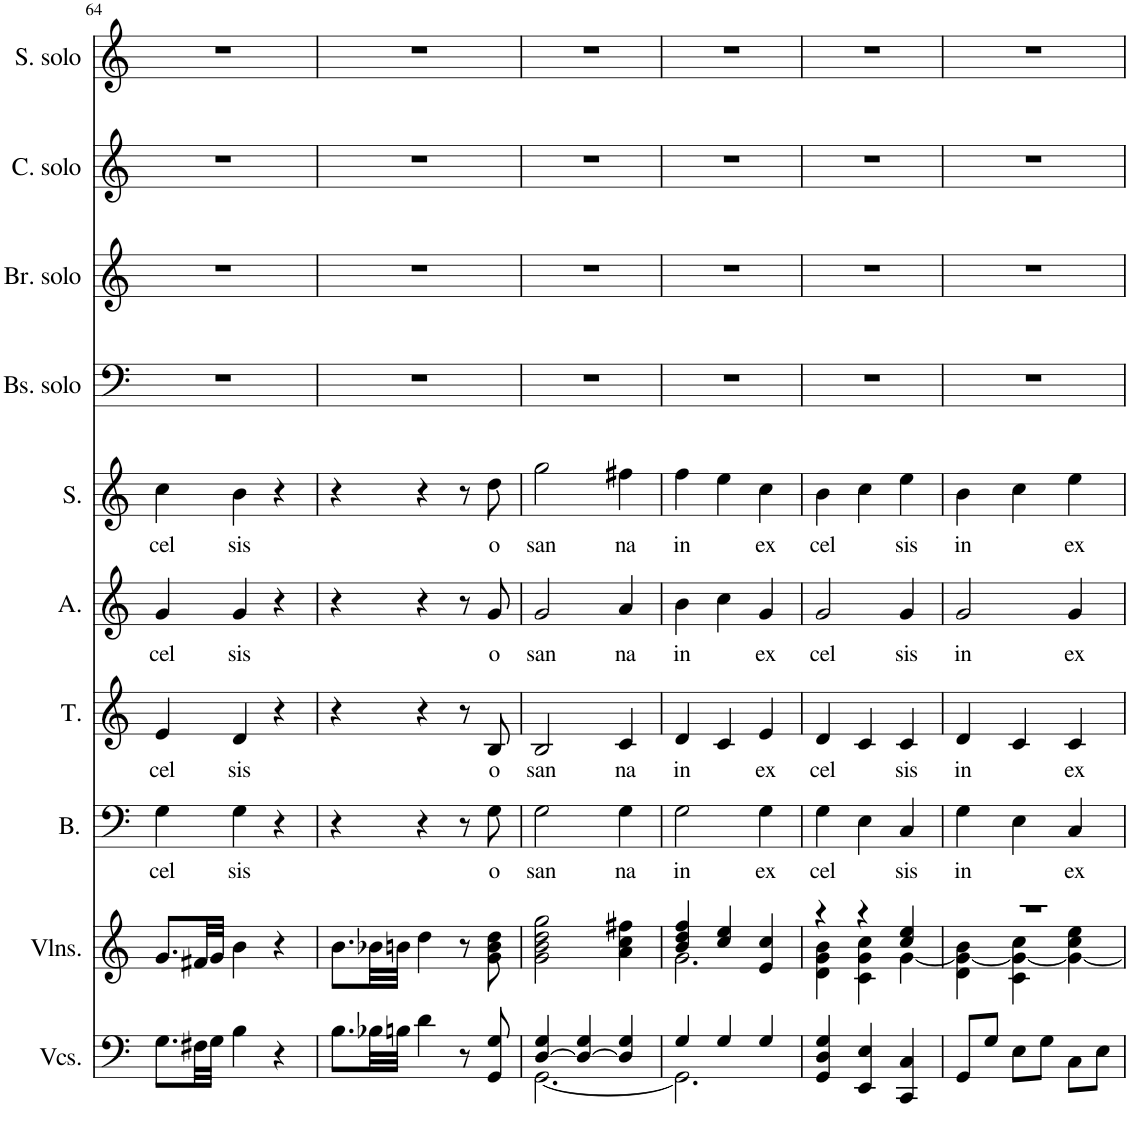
**kern	**kern	**kern	**text	**kern	**text	**kern	**text	**kern	**text	**kern	**kern	**kern	**kern
*part10	*part9	*part8	*part8	*part7	*part7	*part6	*part6	*part5	*part5	*part4	*part3	*part2	*part1
*staff10	*staff9	*staff8	*staff8	*staff7	*staff7	*staff6	*staff6	*staff5	*staff5	*staff4	*staff3	*staff2	*staff1
*I"Violoncelles, Accompaniment: Left	*I"Violons, Accompaniment: Right	*I"Bass	*	*I"Ténor	*	*I"Alto	*	*I"Soprano	*	*I"Bass solo	*I"Baryton solo	*I"Contralto solo	*I"Soprano solo
*I'Vcs.	*I'Vlns.	*I'B.	*	*I'T.	*	*I'A.	*	*I'S.	*	*I'Bs. solo	*I'Br. solo	*I'C. solo	*I'S. solo
!!LO:PB:g=z
*clefF4	*clefG2	*clefF4	*	*clefG2	*	*clefG2	*	*clefG2	*	*clefF4	*clefG2	*clefG2	*clefG2
*	*	*	*	*	*	*	*	*	*	*	*Trd7c12	*	*
*k[]	*k[]	*k[]	*	*k[]	*	*k[]	*	*k[]	*	*k[]	*k[]	*k[]	*k[]
*M3/4	*M3/4	*M3/4	*	*M3/4	*	*M3/4	*	*M3/4	*	*M3/4	*M3/4	*M3/4	*M3/4
=64	=64	=64	=64	=64	=64	=64	=64	=64	=64	=64	=64	=64	=64
!	!	!	!LO:LY:b	!	!LO:LY:b	!	!LO:LY:b	!	!LO:LY:b	!	!	!	!
8.G\L	8.g/L	4G\	cel	4e/	cel	4g/	cel	4cc\	cel	2.r	2.r	2.r	2.r
32F#X\LL	32f#X/LL	.	.	.	.	.	.	.	.	.	.	.	.
32G\JJJ	32g/JJJ	.	.	.	.	.	.	.	.	.	.	.	.
!	!	!	!LO:LY:b	!	!LO:LY:b	!	!LO:LY:b	!	!LO:LY:b	!	!	!	!
4B\	4b\	4G\	sis	4d/	sis	4g/	sis	4b\	sis	.	.	.	.
4r	4r	4r	.	4r	.	4r	.	4r	.	.	.	.	.
=65	=65	=65	=65	=65	=65	=65	=65	=65	=65	=65	=65	=65	=65
8.B\L	8.b\L	4r	.	4r	.	4r	.	4r	.	2.r	2.r	2.r	2.r
32B-X\LL	32b-X\LL	.	.	.	.	.	.	.	.	.	.	.	.
32Bn\JJJ	32bn\JJJ	.	.	.	.	.	.	.	.	.	.	.	.
4d\	4dd\	4r	.	4r	.	4r	.	4r	.	.	.	.	.
8r	8r	8r	.	8r	.	8r	.	8r	.	.	.	.	.
!	!	!	!LO:LY:b	!	!LO:LY:b	!	!LO:LY:b	!	!LO:LY:b	!	!	!	!
8GG/ 8G/	8g\ 8b\ 8dd\	8G\	o	8B/	o	8g/	o	8dd\	o	.	.	.	.
=66	=66	=66	=66	=66	=66	=66	=66	=66	=66	=66	=66	=66	=66
*^	*	*	*	*	*	*	*	*	*	*	*	*	*
!	!	!	!	!LO:LY:b	!	!LO:LY:b	!	!LO:LY:b	!	!LO:LY:b	!	!	!	!
[4D/ 4G/	[2.GG\	2g\ 2b\ 2dd\ 2gg\	2G\	san	2B/	san	2g/	san	2gg\	san	2.r	2.r	2.r	2.r
4D/_ 4G/	.	.	.	.	.	.	.	.	.	.	.	.	.	.
!	!	!	!	!LO:LY:b	!	!LO:LY:b	!	!LO:LY:b	!	!LO:LY:b	!	!	!	!
4D/] 4G/	.	4a\ 4cc\ 4ff#X\	4G\	na	4c/	na	4a/	na	4ff#X\	na	.	.	.	.
=67	=67	=67	=67	=67	=67	=67	=67	=67	=67	=67	=67	=67	=67	=67
*	*	*^	*	*	*	*	*	*	*	*	*	*	*	*
!	!	!	!	!	!LO:LY:b	!	!LO:LY:b	!	!LO:LY:b	!	!LO:LY:b	!	!	!	!
4G/	2.GG\]	4b/ 4dd/ 4ff/	2.g\	2G\	in	4d/	in	4b\	in	4ff\	in	2.r	2.r	2.r	2.r
4G/	.	4cc/ 4ee/	.	.	.	4c/	.	4cc\	.	4ee\	.	.	.	.	.
!	!	!	!	!	!LO:LY:b	!	!LO:LY:b	!	!LO:LY:b	!	!LO:LY:b	!	!	!	!
4G/	.	4e/ 4cc/	.	4G\	ex	4e/	ex	4g/	ex	4cc\	ex	.	.	.	.
*v	*v	*	*	*	*	*	*	*	*	*	*	*	*	*	*
=68	=68	=68	=68	=68	=68	=68	=68	=68	=68	=68	=68	=68	=68	=68
!	!	!	!	!LO:LY:b	!	!LO:LY:b	!	!LO:LY:b	!	!LO:LY:b	!	!	!	!
4GG/ 4D/ 4G/	4r	4d\ 4g\ 4b\	4G\	cel	4d/	cel	2g/	cel	4b\	cel	2.r	2.r	2.r	2.r
4EE/ 4E/	4r	4c\ 4g\ 4cc\	4E\	.	4c/	.	.	.	4cc\	.	.	.	.	.
!	!	!	!	!LO:LY:b	!	!LO:LY:b	!	!LO:LY:b	!	!LO:LY:b	!	!	!	!
4CC/ 4C/	4cc/ 4ee/	[4g\	4C/	sis	4c/	sis	4g/	sis	4ee\	sis	.	.	.	.
=69	=69	=69	=69	=69	=69	=69	=69	=69	=69	=69	=69	=69	=69	=69
!	!	!	!	!LO:LY:b	!	!LO:LY:b	!	!LO:LY:b	!	!LO:LY:b	!	!	!	!
8GG/L	2.r	4d\ 4g\_ 4b\	4G\	in	4d/	in	2g/	in	4b\	in	2.r	2.r	2.r	2.r
8G/J	.	.	.	.	.	.	.	.	.	.	.	.	.	.
8E\L	.	4c\ 4g\_ 4cc\	4E\	.	4c/	.	.	.	4cc\	.	.	.	.	.
8G\J	.	.	.	.	.	.	.	.	.	.	.	.	.	.
!	!	!	!	!LO:LY:b	!	!LO:LY:b	!	!LO:LY:b	!	!LO:LY:b	!	!	!	!
8C\L	.	4g\_ 4cc\ 4ee\	4C/	ex	4c/	ex	4g/	ex	4ee\	ex	.	.	.	.
8E\J	.	.	.	.	.	.	.	.	.	.	.	.	.	.
*	*v	*v	*	*	*	*	*	*	*	*	*	*	*	*
=	=	=	=	=	=	=	=	=	=	=	=	=	=
*-	*-	*-	*-	*-	*-	*-	*-	*-	*-	*-	*-	*-	*-
